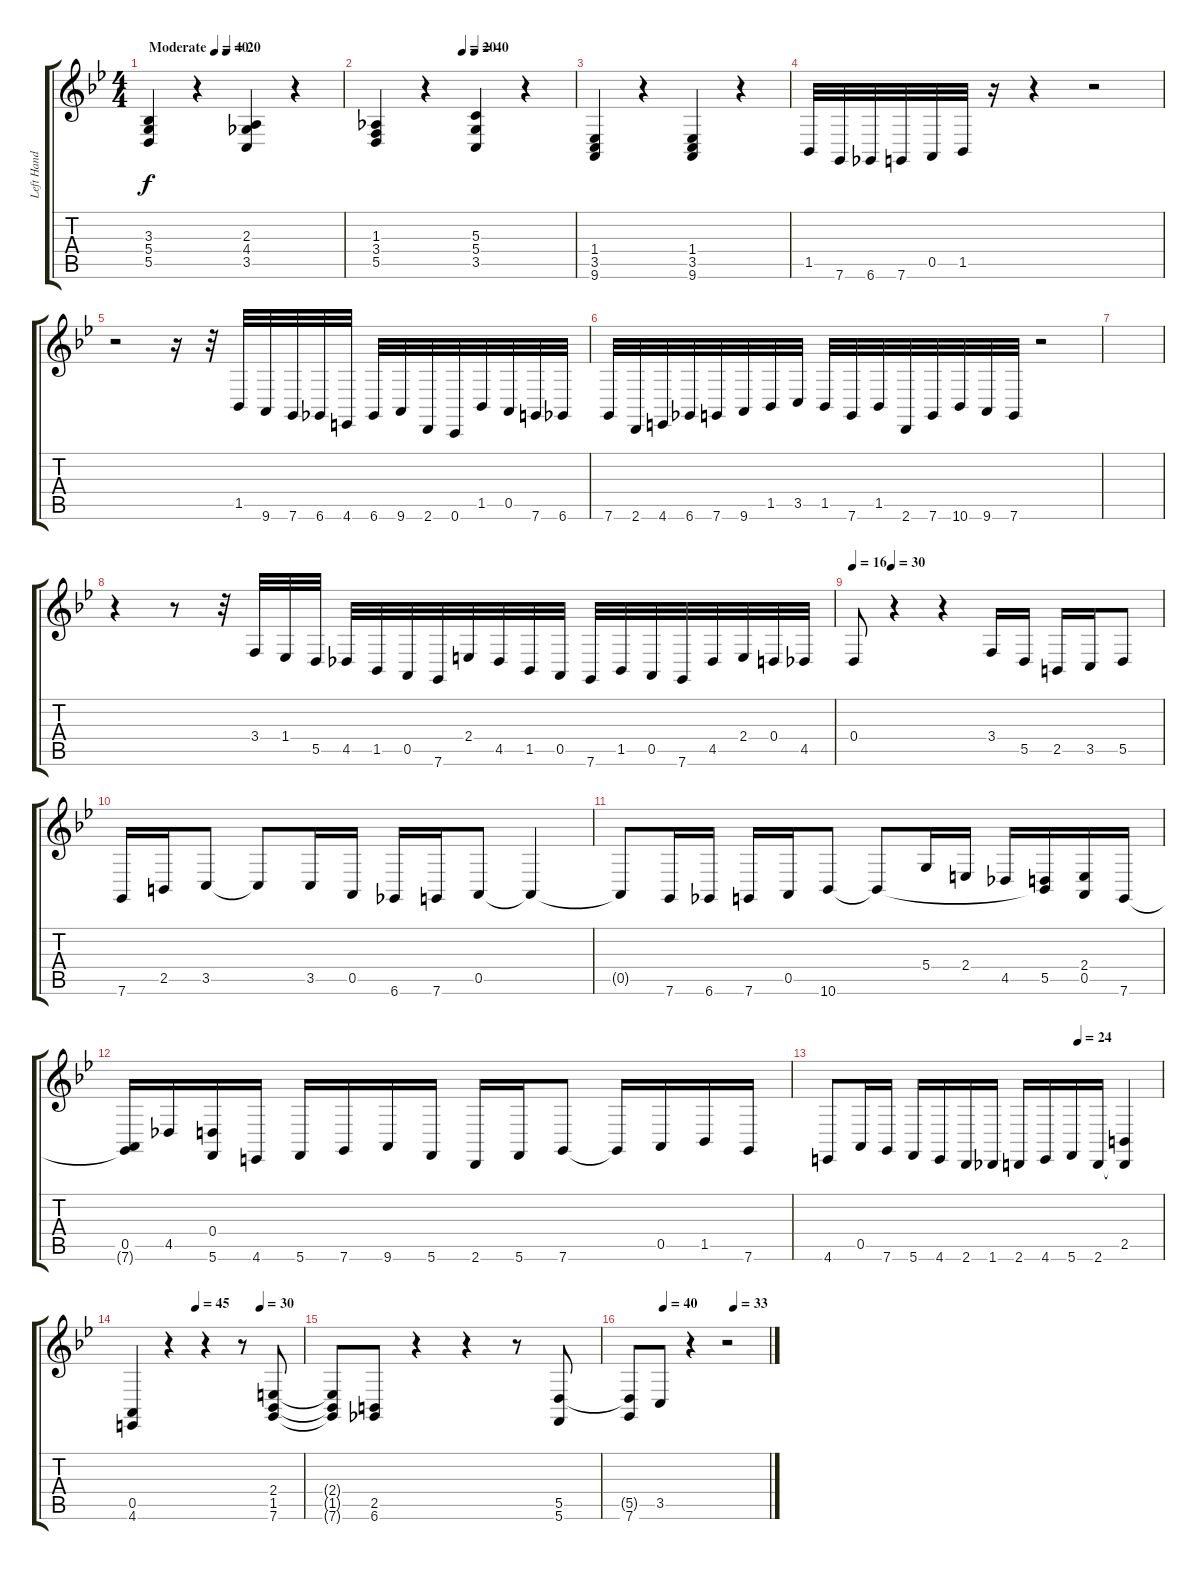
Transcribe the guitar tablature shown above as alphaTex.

\track ("Left Hand" "Left Hand") {instrument churchorgan}
\staff {score tabs}
\tuning (E4 B3 G3 D3 A2 C2) {hide}
\ts (4 4)
\tempo (40 "Moderate")
\tempo (20 0.40625)
\tempo (40 "Moderate")
\clef g2
\ks gminor
(3.3 5.4 5.5).4{dy f instrument churchorgan} r.4 (2.3 4.4 3.5).4 r.4 |
\tempo (20 0.4375)
\tempo (40 0.5)
(1.3 3.4 5.5).4 r.4 (5.3 5.4 3.5).4 r.4 |
(1.4 3.5 9.6).4 r.4 (1.4 3.5 9.6).4 r.4 |
1.5.32 7.6.32 6.6.32 7.6.32 0.5.32 1.5.32 r.16 r.4 r.2 |
r.2 r.16 r.32 1.5.32 9.6.32 7.6.32 6.6.32 4.6.32 6.6.32 9.6.32 2.6.32 0.6.32 1.5.32 0.5.32 7.6.32 6.6.32 |
7.6.32 2.6.32 4.6.32 6.6.32 7.6.32 9.6.32 1.5.32 3.5.32 1.5.32 7.6.32 1.5.32 2.6.32 7.6.32 10.6.32 9.6.32 7.6.32 r.2 |
|
r.4 r.8 r.32 3.4.32 1.4.32 5.5.32 4.5.32 1.5.32 0.5.32 7.6.32 2.4.32 4.5.32 1.5.32 0.5.32 7.6.32 1.5.32 0.5.32 7.6.32 4.5.32 2.4.32 0.4.32 4.5.32 |
\tempo 16
\tempo (30 0.125)
0.4.8 r.4{volume 12} r.4 3.4.16 5.5.16 2.5.16 3.5.16 5.5.8 |
7.6.16 2.5.16 3.5.8 3.5{t}.8 3.5.16 0.5.16 6.6.16 7.6.16 0.5.8 0.5{t}.4 |
0.5{t}.8 7.6.16 6.6.16 7.6.16 0.5.16 10.6.8 10.6{t}.8 5.4.16 2.4.16 4.5.16 (5.5 10.6{t}).16 (2.4 0.5).16 7.6.16 |
(0.5 7.6{t}).16 4.5.16 (0.4 5.6).16 4.6.16 5.6.16 7.6.16 9.6.16 5.6.16 2.6.16 5.6.16 7.6.8 7.6{t}.16 0.5.16 1.5.16 7.6.16 |
\tempo (24 0.75)
4.6.8 0.5.16 7.6.16 5.6.16 4.6.16 2.6.16 1.6.16 2.6.16 4.6.16 5.6.16 2.6.16 (2.5 2.6{t}).4 |
\tempo (45 0.375)
\tempo (30 0.75)
(0.5 4.6).4 r.4{volume 16} r.4 r.8 (2.4 1.5 7.6).8 |
(2.4{t} 1.5{t} 7.6{t}).8 (2.5 6.6).8 r.4 r.4 r.8 (5.5 5.6).8 |
\tempo (40 0.25)
\tempo (33 0.75)
(5.5{t} 7.6).8 3.5.8 r.4 r.2
